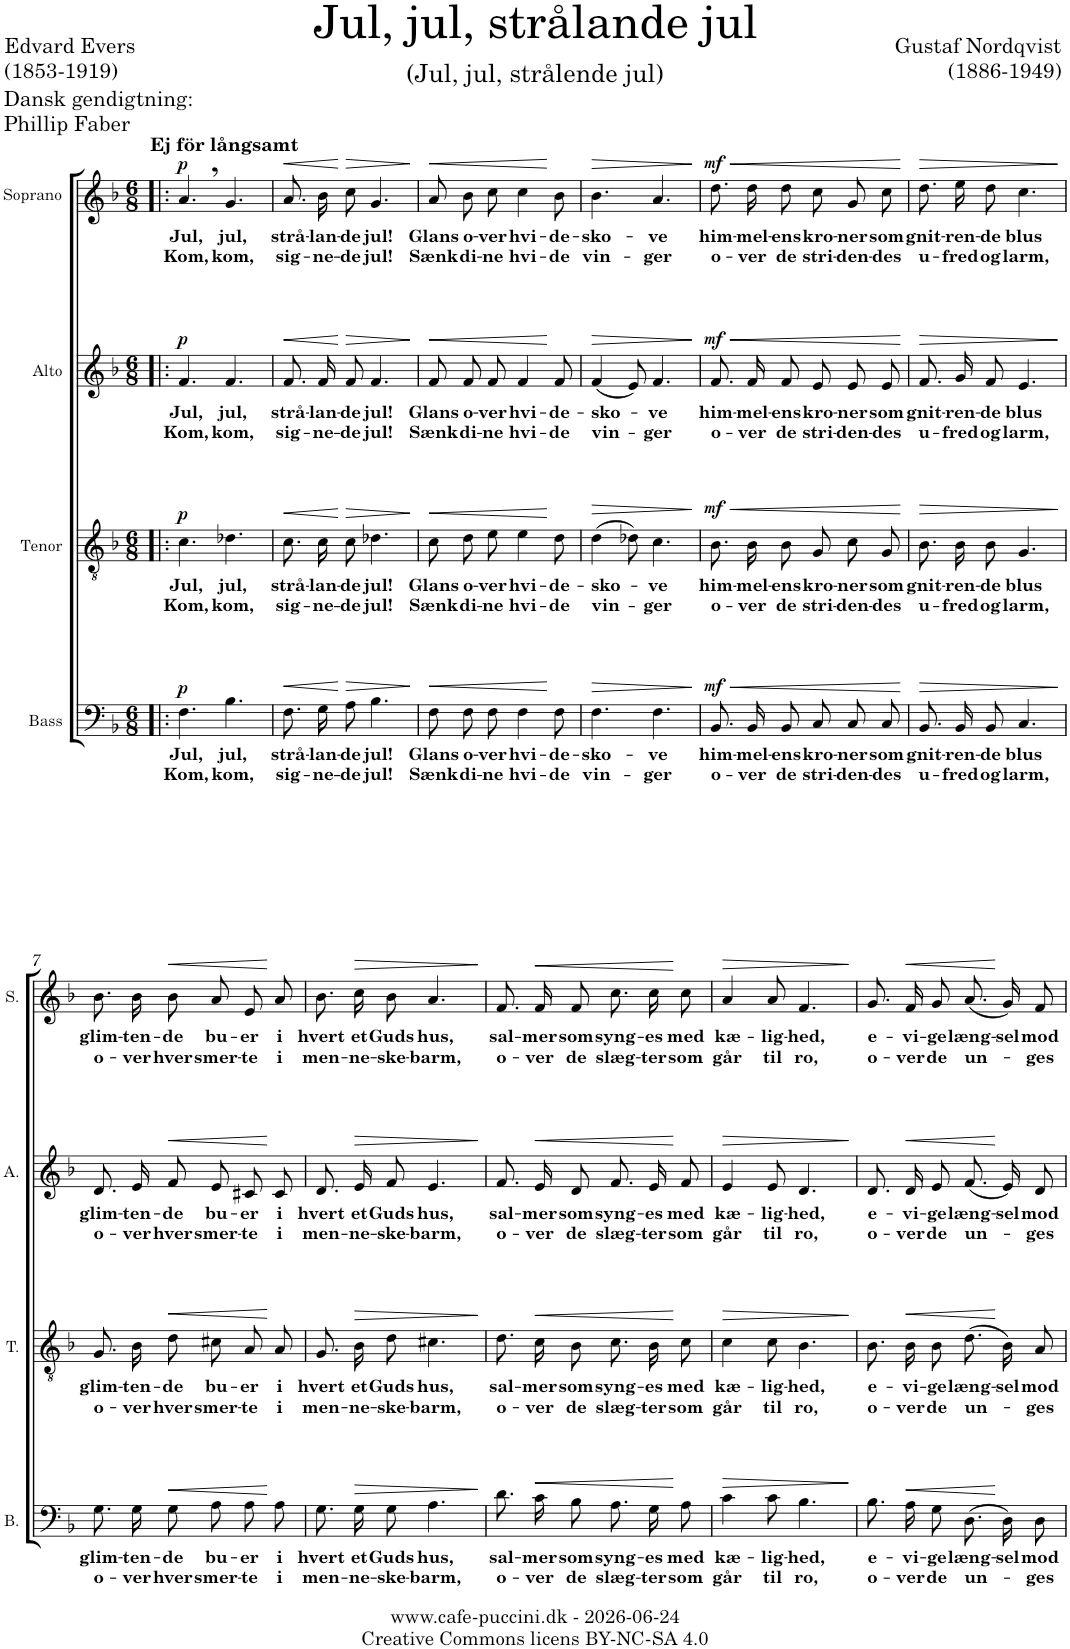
**kern	**text	**text	**dynam	**kern	**text	**text	**dynam	**kern	**text	**text	**dynam	**kern	**text	**text	**dynam	**kern	**text	**text	**dynam	**kern	**text	**text	**dynam	**kern	**text	**text	**dynam	**kern	**text	**text	**dynam
*part8	*part8	*part8	*part8	*part7	*part7	*part7	*part7	*part6	*part6	*part6	*part6	*part5	*part5	*part5	*part5	*part4	*part4	*part4	*part4	*part3	*part3	*part3	*part3	*part2	*part2	*part2	*part2	*part1	*part1	*part1	*part1
*staff8	*staff8	*staff8	*staff8	*staff7	*staff7	*staff7	*staff7	*staff6	*staff6	*staff6	*staff6	*staff5	*staff5	*staff5	*staff5	*staff4	*staff4	*staff4	*staff4	*staff3	*staff3	*staff3	*staff3	*staff2	*staff2	*staff2	*staff2	*staff1	*staff1	*staff1	*staff1
*I"Bass	*	*	*	*I"Tenor	*	*	*	*I"Alto	*	*	*	*I"Soprano	*	*	*	*I"Bass	*	*	*	*I"Tenor	*	*	*	*I"Alto	*	*	*	*I"Soprano	*	*	*
*I'B.	*	*	*	*I'T.	*	*	*	*I'A.	*	*	*	*I'S.	*	*	*	*I'B.	*	*	*	*I'T.	*	*	*	*I'A.	*	*	*	*I'S.	*	*	*
*	*	*	*	*	*	*	*	*	*	*	*	*	*	*	*	*stria5	*	*	*	*stria5	*	*	*	*stria5	*	*	*	*stria5	*	*	*
*clefF4	*	*	*	*clefGv2	*	*	*	*clefG2	*	*	*	*clefG2	*	*	*	*clefF4	*	*	*	*clefGv2	*	*	*	*clefG2	*	*	*	*clefG2	*	*	*
*k[b-]	*	*	*	*k[b-]	*	*	*	*k[b-]	*	*	*	*k[b-]	*	*	*	*k[b-]	*	*	*	*k[b-]	*	*	*	*k[b-]	*	*	*	*k[b-]	*	*	*
*M6/8	*	*	*	*M6/8	*	*	*	*M6/8	*	*	*	*M6/8	*	*	*	*M6/8	*	*	*	*M6/8	*	*	*	*M6/8	*	*	*	*M6/8	*	*	*
=1!|:	=1!|:	=1!|:	=1!|:	=1!|:	=1!|:	=1!|:	=1!|:	=1!|:	=1!|:	=1!|:	=1!|:	=1!|:	=1!|:	=1!|:	=1!|:	=1!|:	=1!|:	=1!|:	=1!|:	=1!|:	=1!|:	=1!|:	=1!|:	=1!|:	=1!|:	=1!|:	=1!|:	=1!|:	=1!|:	=1!|:	=1!|:
!	!	!	!	!	!	!	!	!	!	!	!	!	!	!	!	!	!	!	!	!	!	!	!	!	!	!	!	!LO:TX:a:B:t=Ej för långsamt	!	!	!
!	!	!	!	!	!	!	!	!	!	!	!	!LO:TX:a:t=Dansk gendigtning&colon;	!	!	!	!	!	!	!	!	!	!	!	!	!	!	!	!	!	!	!
!	!	!	!	!	!	!	!	!	!	!	!	!LO:TX:a:t=Phillip Faber	!	!	!	!	!	!	!	!	!	!	!	!	!	!	!	!	!	!	!
!	!LO:LY:b	!LO:LY:b	!LO:DY:a	!	!LO:LY:b	!LO:LY:b	!LO:DY:a	!	!LO:LY:b	!LO:LY:b	!LO:DY:a	!	!LO:LY:b	!LO:LY:b	!LO:DY:a	!	!	!	!LO:DY:b	!	!	!	!LO:DY:b	!	!	!	!LO:DY:b	!	!	!	!LO:DY:b
4.F\	Jul,	Kom,	p	4.c\	Jul,	Kom,	p	4.f/	Jul,	Kom,	p	4.a,/	Jul,	Kom,	p	4.F	Jul,	Kom,	p	4.c	Jul,	Kom,	p	4.f	Jul,	Kom,	p	4.a,	Jul,	Kom,	p
!	!LO:LY:b	!LO:LY:b	!	!	!LO:LY:b	!LO:LY:b	!	!	!LO:LY:b	!LO:LY:b	!	!	!LO:LY:b	!LO:LY:b	!	!	!	!	!	!	!	!	!	!	!	!	!	!	!	!	!
4.B-\	jul,	kom,	.	4.d-X\	jul,	kom,	.	4.f/	jul,	kom,	.	4.g/	jul,	kom,	.	4.B-	jul,	kom,	.	4.d-X	jul,	kom,	.	4.f	jul,	kom,	.	4.g	jul,	kom,	.
=2	=2	=2	=2	=2	=2	=2	=2	=2	=2	=2	=2	=2	=2	=2	=2	=2	=2	=2	=2	=2	=2	=2	=2	=2	=2	=2	=2	=2	=2	=2	=2
!	!LO:LY:b	!LO:LY:b	!LO:HP:b	!	!LO:LY:b	!LO:LY:b	!LO:HP:b	!	!LO:LY:b	!LO:LY:b	!LO:HP:b	!	!LO:LY:b	!LO:LY:b	!LO:HP:b	!	!	!	!LO:HP:b	!	!	!	!LO:HP:b	!	!	!	!LO:HP:b	!	!	!	!LO:HP:b
8.F\L	strå-	sig-	<	8.c\L	strå-	sig-	<	8.f/L	strå-	sig-	<	8.a\L	strå-	sig-	<	8.F\L	strå-	sig-	<	8.c\L	strå-	sig-	<	8.f/L	strå-	sig-	<	8.a\L	strå-	sig-	<
!	!LO:LY:b	!LO:LY:b	!	!	!LO:LY:b	!LO:LY:b	!	!	!LO:LY:b	!LO:LY:b	!	!	!LO:LY:b	!LO:LY:b	!	!	!	!	!	!	!	!	!	!	!	!	!	!	!	!	!
16G\K	-lan-	-ne-	.	16c\K	-lan-	-ne-	.	16f/K	-lan-	-ne-	.	16b-\K	-lan-	-ne-	.	16G\K	-lan-	-na-	.	16c\K	-lan-	-na-	.	16f/K	-lan-	-na-	.	16b-\K	-lan-	-na-	.
!	!LO:LY:b	!LO:LY:b	!LO:HP:n=1:b	!	!LO:LY:b	!LO:LY:b	!LO:HP:n=1:b	!	!LO:LY:b	!LO:LY:b	!LO:HP:n=1:b	!	!LO:LY:b	!LO:LY:b	!LO:HP:n=1:b	!	!	!	!LO:HP:n=1:b	!	!	!	!LO:HP:n=1:b	!	!	!	!LO:HP:n=1:b	!	!	!	!LO:HP:n=1:b
8A\J	-de	-de	[ >	8c\J	-de	-de	[ >	8f/J	-de	-de	[ >	8cc\J	-de	-de	[ >	8A\J	-de	-de	[ >	8c\J	-de	-de	[ >	8f/J	-de	-de	[ >	8cc\J	-de	-de	[ >
!	!LO:LY:b	!LO:LY:b	!	!	!LO:LY:b	!LO:LY:b	!	!	!LO:LY:b	!LO:LY:b	!	!	!LO:LY:b	!LO:LY:b	!	!	!	!	!	!	!	!	!	!	!	!	!	!	!	!	!
4.B-\	jul!	jul!	.	4.d-X\	jul!	jul!	.	4.f/	jul!	jul!	.	4.g/	jul!	jul!	.	4.B-	jul,	jul!	.	4.d-X	jul,	jul!	.	4.f	jul,	jul!	.	4.g	jul,	jul!	.
.	.	.	]	.	.	.	]	.	.	.	]	.	.	.	]	.	.	.	]	.	.	.	]	.	.	.	]	.	.	.	]
=3	=3	=3	=3	=3	=3	=3	=3	=3	=3	=3	=3	=3	=3	=3	=3	=3	=3	=3	=3	=3	=3	=3	=3	=3	=3	=3	=3	=3	=3	=3	=3
!	!LO:LY:b	!LO:LY:b	!LO:HP:b	!	!LO:LY:b	!LO:LY:b	!LO:HP:b	!	!LO:LY:b	!LO:LY:b	!LO:HP:b	!	!LO:LY:b	!LO:LY:b	!LO:HP:b	!	!	!	!LO:HP:b	!	!	!	!LO:HP:b	!	!	!	!LO:HP:b	!	!	!	!LO:HP:b
8F\L	Glans	Sænk	<	8c\L	Glans	Sænk	<	8f/L	Glans	Sænk	<	8a\L	Glans	Sænk	<	8F\L	glans	Sänk	<	8c\L	glans	Sänk	<	8f/L	glans	Sänk	<	8a\L	glans	Sänk	<
!	!LO:LY:b	!LO:LY:b	!	!	!LO:LY:b	!LO:LY:b	!	!	!LO:LY:b	!LO:LY:b	!	!	!LO:LY:b	!LO:LY:b	!	!	!	!	!	!	!	!	!	!	!	!	!	!	!	!	!
8F\	o-	di-	.	8d\	o-	di-	.	8f/	o-	di-	.	8b-\	o-	di-	.	8F\	ö-	di-	.	8d\	ö-	di-	.	8f/	ö-	di-	.	8b-\	ö-	di-	.
!	!LO:LY:b	!LO:LY:b	!	!	!LO:LY:b	!LO:LY:b	!	!	!LO:LY:b	!LO:LY:b	!	!	!LO:LY:b	!LO:LY:b	!	!	!	!	!	!	!	!	!	!	!	!	!	!	!	!	!
8F\J	-ver	-ne	.	8e\J	-ver	-ne	.	8f/J	-ver	-ne	.	8cc\J	-ver	-ne	.	8F\J	-ver	-na	.	8e\J	-ver	-na	.	8f/J	-ver	-na	.	8cc\J	-ver	-na	.
!	!LO:LY:b	!LO:LY:b	!	!	!LO:LY:b	!LO:LY:b	!	!	!LO:LY:b	!LO:LY:b	!	!	!LO:LY:b	!LO:LY:b	!	!	!	!	!	!	!	!	!	!	!	!	!	!	!	!	!
4F\	hvi-	hvi-	.	4e\	hvi-	hvi-	.	4f/	hvi-	hvi-	.	4cc\	hvi-	hvi-	.	4F	vi-	vi-	.	4e	vi-	vi-	.	4f	vi-	vi-	.	4cc	vi-	vi-	.
!	!LO:LY:b	!LO:LY:b	!	!	!LO:LY:b	!LO:LY:b	!	!	!LO:LY:b	!LO:LY:b	!	!	!LO:LY:b	!LO:LY:b	!	!	!	!	!	!	!	!	!	!	!	!	!	!	!	!	!
8F\	-de-	-de	[	8d\	-de-	-de	[	8f/	-de-	-de	[	8b-\	-de-	-de	[	8F	-ta	-ta	[	8d	-ta	-ta	[	8f	-ta	-ta	[	8b-	-ta	-ta	[
=4	=4	=4	=4	=4	=4	=4	=4	=4	=4	=4	=4	=4	=4	=4	=4	=4	=4	=4	=4	=4	=4	=4	=4	=4	=4	=4	=4	=4	=4	=4	=4
!	!LO:LY:b	!LO:LY:b	!LO:HP:b	!	!LO:LY:b	!LO:LY:b	!LO:HP:b	!	!LO:LY:b	!LO:LY:b	!LO:HP:b	!	!LO:LY:b	!LO:LY:b	!LO:HP:b	!	!	!	!LO:HP:b	!	!	!	!LO:HP:b	!	!	!	!LO:HP:b	!	!	!	!LO:HP:b
4.F\	-sko-	vin-	>	(4d\	-sko-	vin-	>	(4f/	-sko-	vin-	>	4.b-\	-sko-	vin-	>	4.F	sko-	vin-	>	4d	sko-	vin-	>	4f	sko-	vin-	>	4.b-	sko-	vin-	>
.	.	.	.	8d-X\)	.	.	.	8e/)	.	.	.	.	.	.	.	.	.	.	.	8d-X	.	.	.	8e	.	.	.	.	.	.	.
!	!LO:LY:b	!LO:LY:b	!	!	!LO:LY:b	!LO:LY:b	!	!	!LO:LY:b	!LO:LY:b	!	!	!LO:LY:b	!LO:LY:b	!	!	!	!	!	!	!	!	!	!	!	!	!	!	!	!	!
4.F\	-ve	-ger	.	4.c\	-ve	-ger	.	4.f/	-ve	-ger	.	4.a/	-ve	-ger	.	4.F	-gar,	-gar	.	4.c	-gar,	-gar	.	4.f	-gar,	-gar	.	4.a	-gar,	-gar	.
.	.	.	]	.	.	.	]	.	.	.	]	.	.	.	]	.	.	.	]	.	.	.	]	.	.	.	]	.	.	.	]
=5	=5	=5	=5	=5	=5	=5	=5	=5	=5	=5	=5	=5	=5	=5	=5	=5	=5	=5	=5	=5	=5	=5	=5	=5	=5	=5	=5	=5	=5	=5	=5
!	!LO:LY:b	!LO:LY:b	!LO:HP:b	!	!LO:LY:b	!LO:LY:b	!LO:HP:b	!	!LO:LY:b	!LO:LY:b	!LO:HP:b	!	!LO:LY:b	!LO:LY:b	!LO:HP:b	!	!	!	!LO:HP:b	!	!	!	!LO:HP:b	!	!	!	!LO:HP:b	!	!	!	!LO:HP:b
!	!	!	!LO:DY:n=1:a	!	!	!	!LO:DY:n=1:a	!	!	!	!LO:DY:n=1:a	!	!	!	!LO:DY:n=1:a	!	!	!	!LO:DY:n=1:b	!	!	!	!LO:DY:n=1:b	!	!	!	!LO:DY:n=1:b	!	!	!	!LO:DY:n=1:b
8.BB-/L	him-	o-	< mf	8.B-\L	him-	o-	< mf	8.f/L	him-	o-	< mf	8.dd\L	him-	o-	< mf	8.BB-/L	him-	ö-	< mf	8.B-\L	him-	ö-	< mf	8.f/L	him-	ö-	< mf	8.dd\L	him-	ö-	< mf
!	!LO:LY:b	!LO:LY:b	!	!	!LO:LY:b	!LO:LY:b	!	!	!LO:LY:b	!LO:LY:b	!	!	!LO:LY:b	!LO:LY:b	!	!	!	!	!	!	!	!	!	!	!	!	!	!	!	!	!
16BB-/K	-mel-	-ver	.	16B-\K	-mel-	-ver	.	16f/K	-mel-	-ver	.	16dd\K	-mel-	-ver	.	16BB-/K	-mel-	.	.	16B-\K	-mel-	.	.	16f/K	-mel-	.	.	16dd\K	-mel-	.	.
!	!LO:LY:b	!LO:LY:b	!	!	!LO:LY:b	!LO:LY:b	!	!	!LO:LY:b	!LO:LY:b	!	!	!LO:LY:b	!LO:LY:b	!	!	!	!	!	!	!	!	!	!	!	!	!	!	!	!	!
8BB-/J	-ens	de	.	8B-\J	-ens	de	.	8f/J	-ens	de	.	8dd\J	-ens	de	.	8BB-/J	-ems	-ver	.	8B-\J	-ens	-ver	.	8f/J	-ens	-ver	.	8dd\J	-ens	-ver	.
!	!LO:LY:b	!LO:LY:b	!	!	!LO:LY:b	!LO:LY:b	!	!	!LO:LY:b	!LO:LY:b	!	!	!LO:LY:b	!LO:LY:b	!	!	!	!	!	!	!	!	!	!	!	!	!	!	!	!	!
8C/L	kro-	stri-	.	8G/L	kro-	stri-	.	8e/L	kro-	stri-	.	8cc\L	kro-	stri-	.	8C/L	kro-	strid-	.	8G/L	kro-	strid-	.	8e/L	kro-	strid-	.	8cc\L	kro-	strid-	.
!	!LO:LY:b	!LO:LY:b	!	!	!LO:LY:b	!LO:LY:b	!	!	!LO:LY:b	!LO:LY:b	!	!	!LO:LY:b	!LO:LY:b	!	!	!	!	!	!	!	!	!	!	!	!	!	!	!	!	!
8C/	-ner	-den-	.	8c/	-ner	-den-	.	8e/	-ner	-den-	.	8g\	-ner	-den-	.	8C/	-nor	-er-	.	8c/	-nor	-er-	.	8e/	-nor	-er-	.	8g\	-nor	-er-	.
!	!LO:LY:b	!LO:LY:b	!	!	!LO:LY:b	!LO:LY:b	!	!	!LO:LY:b	!LO:LY:b	!	!	!LO:LY:b	!LO:LY:b	!	!	!	!	!	!	!	!	!	!	!	!	!	!	!	!	!
8C/J	som	-des	.	8G/J	som	-des	.	8e/J	som	-des	.	8cc\J	som	-des	.	8C/J	med	-nas	.	8G/J	med	-nas	.	8e/J	med	-nas	.	8cc\J	med	-nas	.
.	.	.	[	.	.	.	[	.	.	.	[	.	.	.	[	.	.	.	[	.	.	.	[	.	.	.	[	.	.	.	[
=6	=6	=6	=6	=6	=6	=6	=6	=6	=6	=6	=6	=6	=6	=6	=6	=6	=6	=6	=6	=6	=6	=6	=6	=6	=6	=6	=6	=6	=6	=6	=6
!	!LO:LY:b	!LO:LY:b	!LO:HP:b	!	!LO:LY:b	!LO:LY:b	!LO:HP:b	!	!LO:LY:b	!LO:LY:b	!LO:HP:b	!	!LO:LY:b	!LO:LY:b	!LO:HP:b	!	!	!	!LO:HP:b	!	!	!	!LO:HP:b	!	!	!	!LO:HP:b	!	!	!	!LO:HP:b
8.BB-/L	gnit-	u-	>	8.B-\L	gnit-	u-	>	8.f/L	gnit-	u-	>	8.dd\L	gnit-	u-	>	8.BB-/L	gnist-	blod	>	8.B-\L	gnist-	blod	>	8.f/L	gnist-	blod	>	8.dd\L	gnist-	blod	>
!	!LO:LY:b	!LO:LY:b	!	!	!LO:LY:b	!LO:LY:b	!	!	!LO:LY:b	!LO:LY:b	!	!	!LO:LY:b	!LO:LY:b	!	!	!	!	!	!	!	!	!	!	!	!	!	!	!	!	!
16BB-/K	-ren-	-fred	.	16B-\K	-ren-	-fred	.	16g/K	-ren-	-fred	.	16ee\K	-ren-	-fred	.	16BB-/K	-ran-	.	.	16B-\K	-ran-	.	.	16g/K	-ran-	.	.	16ee\K	-ran-	.	.
!	!LO:LY:b	!LO:LY:b	!	!	!LO:LY:b	!LO:LY:b	!	!	!LO:LY:b	!LO:LY:b	!	!	!LO:LY:b	!LO:LY:b	!	!	!	!	!	!	!	!	!	!	!	!	!	!	!	!	!
8BB-/J	-de	og	.	8B-\J	-de	og	.	8f/J	-de	og	.	8dd\J	-de	og	.	8BB-/J	-de	och	.	8B-\J	-de	och	.	8f/J	-de	och	.	8dd\J	-de	och	.
!	!LO:LY:b	!LO:LY:b	!	!	!LO:LY:b	!LO:LY:b	!	!	!LO:LY:b	!LO:LY:b	!	!	!LO:LY:b	!LO:LY:b	!	!	!	!	!	!	!	!	!	!	!	!	!	!	!	!	!
4.C/	blus	larm,	.	4.G/	blus	larm,	.	4.e/	blus	larm,	.	4.cc\	blus	larm,	.	4.C	ljus,	larm,	.	4.G	ljus,	larm,	.	4.e	ljus,	larm,	.	4.cc	ljus,	larm,	.
.	.	.	]	.	.	.	]	.	.	.	]	.	.	.	]	.	.	.	]	.	.	.	]	.	.	.	]	.	.	.	]
!!LO:LB:g=z
=7	=7	=7	=7	=7	=7	=7	=7	=7	=7	=7	=7	=7	=7	=7	=7	=7	=7	=7	=7	=7	=7	=7	=7	=7	=7	=7	=7	=7	=7	=7	=7
!	!LO:LY:b	!LO:LY:b	!	!	!LO:LY:b	!LO:LY:b	!	!	!LO:LY:b	!LO:LY:b	!	!	!LO:LY:b	!LO:LY:b	!	!	!	!	!	!	!	!	!	!	!	!	!	!	!	!	!
8.G\L	glim-	o-	.	8.G\L	glim-	o-	.	8.d/L	glim-	o-	.	8.b-\L	glim-	o-	.	8.G\L	glim-	ö-	.	8.G\L	glim-	ö-	.	8.d/L	glim-	ö-	.	8.b-\L	glim-	ö-	.
!	!LO:LY:b	!LO:LY:b	!	!	!LO:LY:b	!LO:LY:b	!	!	!LO:LY:b	!LO:LY:b	!	!	!LO:LY:b	!LO:LY:b	!	!	!	!	!	!	!	!	!	!	!	!	!	!	!	!	!
16G\K	-ten-	-ver	.	16B-\K	-ten-	-ver	.	16e/K	-ten-	-ver	.	16b-\K	-ten-	-ver	.	16G\K	-man-	-ver	.	16B-\K	-man-	-ver	.	16e/K	-man-	-ver	.	16b-\K	-man-	-ver	.
!	!LO:LY:b	!LO:LY:b	!LO:HP:b	!	!LO:LY:b	!LO:LY:b	!LO:HP:b	!	!LO:LY:b	!LO:LY:b	!LO:HP:b	!	!LO:LY:b	!LO:LY:b	!LO:HP:b	!	!	!	!LO:HP:b	!	!	!	!LO:HP:b	!	!	!	!LO:HP:b	!	!	!	!LO:HP:b
8G\J	-de	hver	<	8d\J	-de	hver	<	8f/J	-de	hver	<	8b-\J	-de	hver	<	8G\J	-de	all	<	8d\J	-de	all	<	8f/J	-de	all	<	8b-\J	-de	all	<
!	!LO:LY:b	!LO:LY:b	!	!	!LO:LY:b	!LO:LY:b	!	!	!LO:LY:b	!LO:LY:b	!	!	!LO:LY:b	!LO:LY:b	!	!	!	!	!	!	!	!	!	!	!	!	!	!	!	!	!
8A\L	bu-	smer-	.	8c#X\L	bu-	smer-	.	8e/L	bu-	smer-	.	8a/L	bu-	smer-	.	8A\L	bå-	suc-	.	8c#X\L	bå-	suc-	.	8e/L	bå-	suc-	.	8a/L	bå-	suc-	.
!	!LO:LY:b	!LO:LY:b	!	!	!LO:LY:b	!LO:LY:b	!	!	!LO:LY:b	!LO:LY:b	!	!	!LO:LY:b	!LO:LY:b	!	!	!	!	!	!	!	!	!	!	!	!	!	!	!	!	!
8A\	-er	-te	.	8A\	-er	-te	.	8c#X/	-er	-te	.	8e/	-er	-te	.	8A\	-gar	-kan	.	8A\	-gar	-kan	.	8c#X/	-gar	-kan	.	8e/	-gar	-kan	.
!	!LO:LY:b	!LO:LY:b	!	!	!LO:LY:b	!LO:LY:b	!	!	!LO:LY:b	!LO:LY:b	!	!	!LO:LY:b	!LO:LY:b	!	!	!	!	!	!	!	!	!	!	!	!	!	!	!	!	!
8A\J	i	i	[	8A\J	i	i	[	8c#/J	i	i	[	8a/J	i	i	[	8A\J	i	ur	[	8A\J	i	ur	[	8c#/J	i	ur	[	8a/J	i	ur	[
=8	=8	=8	=8	=8	=8	=8	=8	=8	=8	=8	=8	=8	=8	=8	=8	=8	=8	=8	=8	=8	=8	=8	=8	=8	=8	=8	=8	=8	=8	=8	=8
!	!LO:LY:b	!LO:LY:b	!	!	!LO:LY:b	!LO:LY:b	!	!	!LO:LY:b	!LO:LY:b	!	!	!LO:LY:b	!LO:LY:b	!	!	!	!	!	!	!	!	!	!	!	!	!	!	!	!	!
8.G\L	hvert	men-	.	8.G\L	hvert	men-	.	8.d/L	hvert	men-	.	8.b-\L	hvert	men-	.	8.G\L	al-	män-	.	8.G\L	al-	män-	.	8.d/L	al-	män-	.	8.b-\L	al-	män-	.
!	!LO:LY:b	!LO:LY:b	!LO:HP:b	!	!LO:LY:b	!LO:LY:b	!LO:HP:b	!	!LO:LY:b	!LO:LY:b	!LO:HP:b	!	!LO:LY:b	!LO:LY:b	!LO:HP:b	!	!	!	!LO:HP:b	!	!	!	!LO:HP:b	!	!	!	!LO:HP:b	!	!	!	!LO:HP:b
16G\K	et	-ne-	>	16B-\K	et	-ne-	>	16e/K	et	-ne-	>	16cc\K	et	-ne-	>	16G\K	-la	-i-	>	16B-\K	-la	-i-	>	16e/K	-la	-i-	>	16cc\K	-la	-i-	>
!	!LO:LY:b	!LO:LY:b	!	!	!LO:LY:b	!LO:LY:b	!	!	!LO:LY:b	!LO:LY:b	!	!	!LO:LY:b	!LO:LY:b	!	!	!	!	!	!	!	!	!	!	!	!	!	!	!	!	!
8G\J	Guds	-ske-	.	8d\J	Guds	-ske-	.	8f/J	Guds	-ske-	.	8b-\J	Guds	-ske-	.	8G\J	Guds	-sko-	.	8d\J	Guds	-sko-	.	8f/J	Guds	-sko-	.	8b-\J	Guds	-sko-	.
!	!LO:LY:b	!LO:LY:b	!	!	!LO:LY:b	!LO:LY:b	!	!	!LO:LY:b	!LO:LY:b	!	!	!LO:LY:b	!LO:LY:b	!	!	!	!	!	!	!	!	!	!	!	!	!	!	!	!	!
4.A\	hus,	-barm,	.	4.c#X\	hus,	-barm,	.	4.e/	hus,	-barm,	.	4.a/	hus,	-barm,	.	4.A	hus,	-barm,	.	4.c#X	hus,	-barm,	.	4.e	hus,	-barm,	.	4.a	hus,	-barm,	.
.	.	.	]	.	.	.	]	.	.	.	]	.	.	.	]	.	.	.	]	.	.	.	]	.	.	.	]	.	.	.	]
=9	=9	=9	=9	=9	=9	=9	=9	=9	=9	=9	=9	=9	=9	=9	=9	=9	=9	=9	=9	=9	=9	=9	=9	=9	=9	=9	=9	=9	=9	=9	=9
!	!LO:LY:b	!LO:LY:b	!	!	!LO:LY:b	!LO:LY:b	!	!	!LO:LY:b	!LO:LY:b	!	!	!LO:LY:b	!LO:LY:b	!	!	!	!	!	!	!	!	!	!	!	!	!	!	!	!	!
8.d\L	sal-	o-	.	8.d\L	sal-	o-	.	8.f/L	sal-	o-	.	8.f/L	sal-	o-	.	8.d\L	psalm	ö-	.	8.d\L	psalm	ö-	.	8.f/L	psalm	ö-	.	8.f/L	psalm	ö-	.
!	!LO:LY:b	!LO:LY:b	!LO:HP:b	!	!LO:LY:b	!LO:LY:b	!LO:HP:b	!	!LO:LY:b	!LO:LY:b	!LO:HP:b	!	!LO:LY:b	!LO:LY:b	!LO:HP:b	!	!	!	!LO:HP:b	!	!	!	!LO:HP:b	!	!	!	!LO:HP:b	!	!	!	!LO:HP:b
16c\K	-mer	-ver	<	16c\K	-mer	-ver	<	16e/K	-mer	-ver	<	16f/K	-mer	-ver	<	16c\K	som	-ver	<	16c\K	som	-ver	<	16e/K	som	-ver	<	16f/K	som	-ver	<
!	!LO:LY:b	!LO:LY:b	!	!	!LO:LY:b	!LO:LY:b	!	!	!LO:LY:b	!LO:LY:b	!	!	!LO:LY:b	!LO:LY:b	!	!	!	!	!	!	!	!	!	!	!	!	!	!	!	!	!
8B-\J	som	de	.	8B-\J	som	de	.	8d/J	som	de	.	8f/J	som	de	.	8B-\J	är	de	.	8B-\J	är	de	.	8d/J	är	de	.	8f/J	är	de	.
!	!LO:LY:b	!LO:LY:b	!	!	!LO:LY:b	!LO:LY:b	!	!	!LO:LY:b	!LO:LY:b	!	!	!LO:LY:b	!LO:LY:b	!	!	!	!	!	!	!	!	!	!	!	!	!	!	!	!	!
8.A\L	syng-	slæg-	.	8.c\L	syng-	slæg-	.	8.f/L	syng-	slæg-	.	8.cc\L	syng-	slæg-	.	8.A\L	sjun-	släk-	.	8.c\L	sjun-	släk-	.	8.f/L	sjun-	släk-	.	8.cc\L	sjun-	släk-	.
!	!LO:LY:b	!LO:LY:b	!	!	!LO:LY:b	!LO:LY:b	!	!	!LO:LY:b	!LO:LY:b	!	!	!LO:LY:b	!LO:LY:b	!	!	!	!	!	!	!	!	!	!	!	!	!	!	!	!	!
16G\K	-es	-ter	.	16B-\K	-es	-ter	.	16e/K	-es	-ter	.	16cc\K	-es	-ter	.	16G\K	-gen	-ten	.	16B-\K	-gen	-ten	.	16e/K	-gen	-ten	.	16cc\K	-gen	-ten	.
!	!LO:LY:b	!LO:LY:b	!	!	!LO:LY:b	!LO:LY:b	!	!	!LO:LY:b	!LO:LY:b	!	!	!LO:LY:b	!LO:LY:b	!	!	!	!	!	!	!	!	!	!	!	!	!	!	!	!	!
8A\J	med	som	[	8c\J	med	som	[	8f/J	med	som	[	8cc\J	med	som	[	8A\J	från	som	[	8c\J	från	som	[	8f/J	från	som	[	8cc\J	från	som	[
=10	=10	=10	=10	=10	=10	=10	=10	=10	=10	=10	=10	=10	=10	=10	=10	=10	=10	=10	=10	=10	=10	=10	=10	=10	=10	=10	=10	=10	=10	=10	=10
!	!LO:LY:b	!LO:LY:b	!LO:HP:b	!	!LO:LY:b	!LO:LY:b	!LO:HP:b	!	!LO:LY:b	!LO:LY:b	!LO:HP:b	!	!LO:LY:b	!LO:LY:b	!LO:HP:b	!	!	!	!LO:HP:b	!	!	!	!LO:HP:b	!	!	!	!LO:HP:b	!	!	!	!LO:HP:b
4c\	kæ-	går	>	4c\	kæ-	går	>	4e/	kæ-	går	>	4a/	kæ-	går	>	4c	tid	går	>	4c	tid	går	>	4e	tid	går	>	4a	tid	går	>
!	!LO:LY:b	!LO:LY:b	!	!	!LO:LY:b	!LO:LY:b	!	!	!LO:LY:b	!LO:LY:b	!	!	!LO:LY:b	!LO:LY:b	!	!	!	!	!	!	!	!	!	!	!	!	!	!	!	!	!
8c\	-lig-	til	.	8c\	-lig-	til	.	8e/	-lig-	til	.	8a/	-lig-	til	.	8c	till	till	.	8c	till	till	.	8e	till	till	.	8a	till	till	.
!	!LO:LY:b	!LO:LY:b	!	!	!LO:LY:b	!LO:LY:b	!	!	!LO:LY:b	!LO:LY:b	!	!	!LO:LY:b	!LO:LY:b	!	!	!	!	!	!	!	!	!	!	!	!	!	!	!	!	!
4.B-\	-hed,	ro,	.	4.B-\	-hed,	ro,	.	4.d/	-hed,	ro,	.	4.f/	-hed,	ro,	.	4.B-	tid,	ro,	.	4.B-	tid,	ro,	.	4.d	tid,	ro,	.	4.f	tid,	ro,	.
.	.	.	]	.	.	.	]	.	.	.	]	.	.	.	]	.	.	.	]	.	.	.	]	.	.	.	]	.	.	.	]
=11	=11	=11	=11	=11	=11	=11	=11	=11	=11	=11	=11	=11	=11	=11	=11	=11	=11	=11	=11	=11	=11	=11	=11	=11	=11	=11	=11	=11	=11	=11	=11
!	!LO:LY:b	!LO:LY:b	!	!	!LO:LY:b	!LO:LY:b	!	!	!LO:LY:b	!LO:LY:b	!	!	!LO:LY:b	!LO:LY:b	!	!	!	!	!	!	!	!	!	!	!	!	!	!	!	!	!
8.B-\L	e-	o-	.	8.B-\L	e-	o-	.	8.d/L	e-	o-	.	8.g/L	e-	o-	.	8.B-\L	e-	ö-	.	8.B-\L	e-	ö-	.	8.d/L	e-	ö-	.	8.g/L	e-	ö-	.
!	!LO:LY:b	!LO:LY:b	!LO:HP:b	!	!LO:LY:b	!LO:LY:b	!LO:HP:b	!	!LO:LY:b	!LO:LY:b	!LO:HP:b	!	!LO:LY:b	!LO:LY:b	!LO:HP:b	!	!	!	!LO:HP:b	!	!	!	!LO:HP:b	!	!	!	!LO:HP:b	!	!	!	!LO:HP:b
16A\K	-vi-	-ver	<	16B-\K	-vi-	-ver	<	16d/K	-vi-	-ver	<	16f/K	-vi-	-ver	<	16A\K	-vi-	-ver	<	16B-\K	-vi-	-ver	<	16d/K	-vi-	-ver	<	16f/K	-vi-	-ver	<
!	!LO:LY:b	!LO:LY:b	!	!	!LO:LY:b	!LO:LY:b	!	!	!LO:LY:b	!LO:LY:b	!	!	!LO:LY:b	!LO:LY:b	!	!	!	!	!	!	!	!	!	!	!	!	!	!	!	!	!
8G\J	-ge	de	.	8B-\J	-ge	de	.	8e/J	-ge	de	.	8g/J	-ge	de	.	8G\J	-ga	de	.	8B-\J	-ga	de	.	8e/J	-ga	de	.	8g/J	-ga	de	.
!	!LO:LY:b	!LO:LY:b	!	!	!LO:LY:b	!LO:LY:b	!	!	!LO:LY:b	!LO:LY:b	!	!	!LO:LY:b	!LO:LY:b	!	!	!	!	!	!	!	!	!	!	!	!	!	!	!	!	!
(>8.D\L	læng-	un-	.	(>8.d\L	læng-	un-	.	(<8.f/L	læng-	un-	.	(<8.a/L	læng-	un-	.	(>8.D\L	läng-	ung-	.	(>8.d\L	läng-	ung-	.	(>8.f/L	läng-	ung-	.	(>8.a/L	läng-	ung-	.
!	!LO:LY:b	!	!	!	!LO:LY:b	!	!	!	!LO:LY:b	!	!	!	!LO:LY:b	!	!	!	!	!	!	!	!	!	!	!	!	!	!	!	!	!	!
16D\K)	-sel	.	[	16B-\K)	-sel	.	[	16e/K)	-sel	.	[	16g/K)	-sel	.	[	16D\K)	-tan	.	[	16B-\K)	-tan	.	[	16e/K)	-tan	.	[	16g/K)	-tan	.	[
!	!LO:LY:b	!LO:LY:b	!	!	!LO:LY:b	!LO:LY:b	!	!	!LO:LY:b	!LO:LY:b	!	!	!LO:LY:b	!LO:LY:b	!	!	!	!	!	!	!	!	!	!	!	!	!	!	!	!	!
8D\J	mod	-ges	.	8A\J	mod	-ges	.	8d/J	mod	-ges	.	8f/J	mod	-ges	.	8D\J	till	-as	.	8A\J	till	-as	.	8d/J	till	-as	.	8f/J	till	-as	.
=	=	=	=	=	=	=	=	=	=	=	=	=	=	=	=	=	=	=	=	=	=	=	=	=	=	=	=	=	=	=	=
*-	*-	*-	*-	*-	*-	*-	*-	*-	*-	*-	*-	*-	*-	*-	*-	*-	*-	*-	*-	*-	*-	*-	*-	*-	*-	*-	*-	*-	*-	*-	*-
